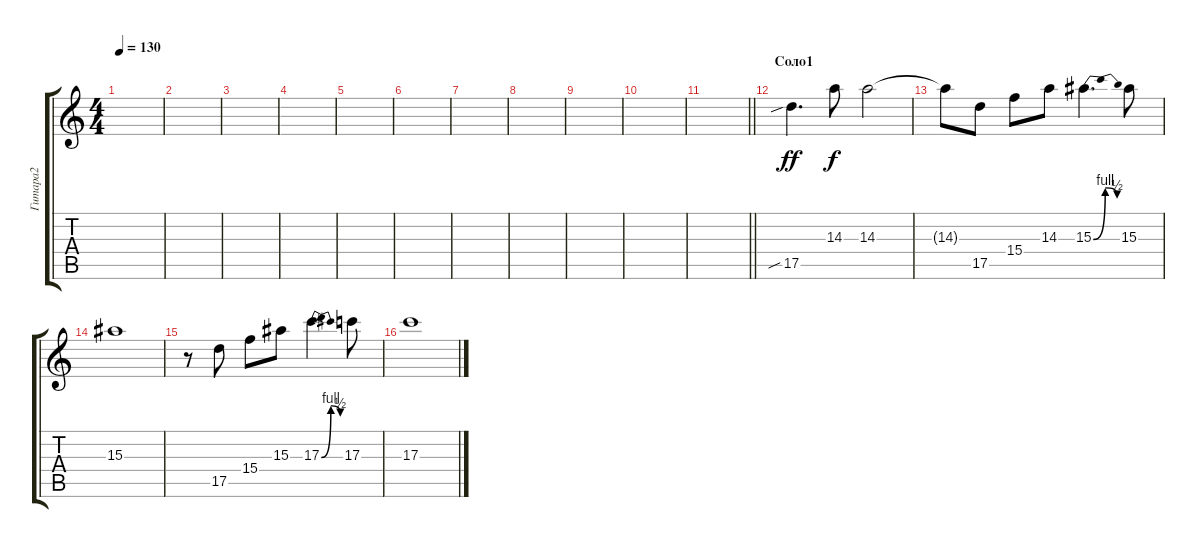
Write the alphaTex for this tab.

\track ("Гитара2" "Гитара2") {instrument distortionguitar}
\staff {score tabs}
\tuning (E4 B3 G3 D3 A2 E2) {hide}
\ts (4 4)
\tempo 130
\clef g2
\ks c
|
|
|
|
|
|
|
|
|
|
\barLineRight lightlight
|
\section ("" "Соло1")
17.5{sib}.4{d dy ff} 14.3.8{dy f} 14.3.2 |
14.3{t}.8 17.5.8 15.4.8 14.3.8 15.3{be (bendrelease 0 0 26 4 56 4 60 2)}.4{d} 15.3.8 |
15.3.1 |
r.8 17.5.8 15.4.8 15.3.8 17.3{be (bendrelease 0 0 26 4 56 4 60 2)}.4{d} 17.3.8 |
17.3.1
